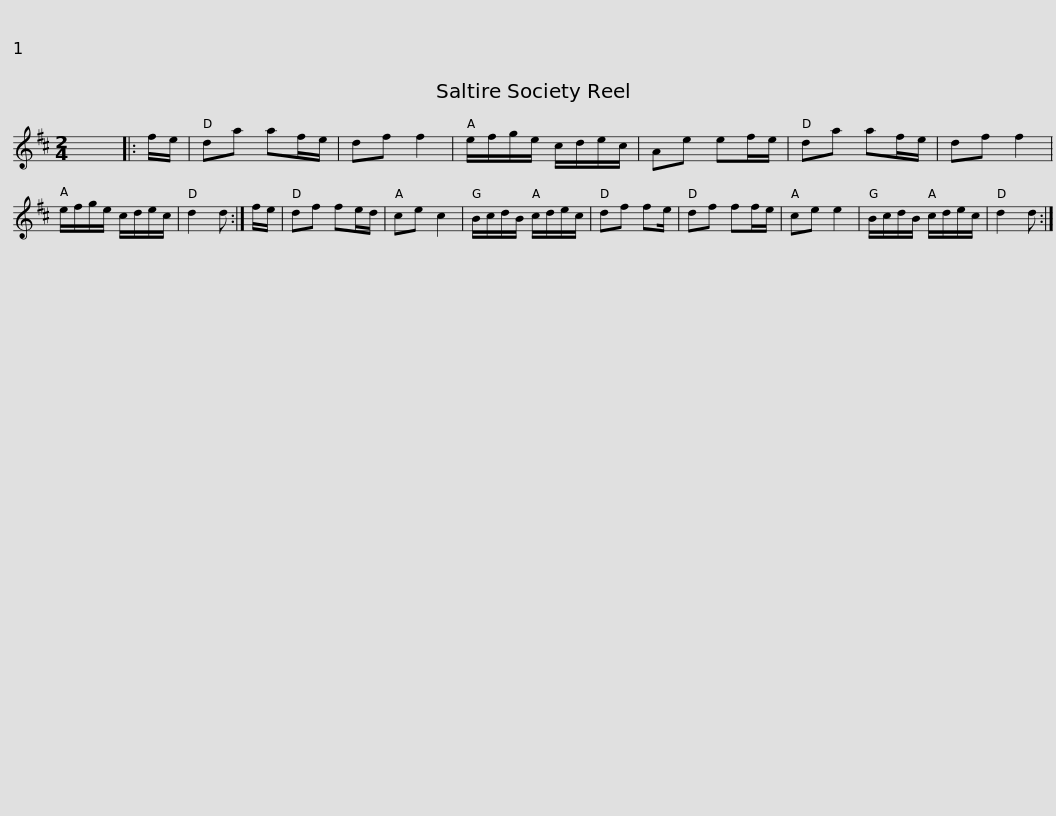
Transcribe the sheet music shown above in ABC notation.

X:1
L:1/8
M:2/4
I:linebreak $
K:D
V:1 treble
V:1
 x4 |: f/e/ | da af/e/ | df f2 | e/f/g/e/ c/d/e/c/ | %5
 Ae ef/e/ |$ da af/e/ | df f2 | e/f/g/e/ c/d/e/c/ | d2 d :|$ %10
 f/e/ | df fe/d/ | ce c2 | B/c/d/B/ c/d/e/c/ | df fe/ |$ %15
 df ff/e/ | ce e2 | B/c/d/B/ c/d/e/c/ | d2 d :| %19
